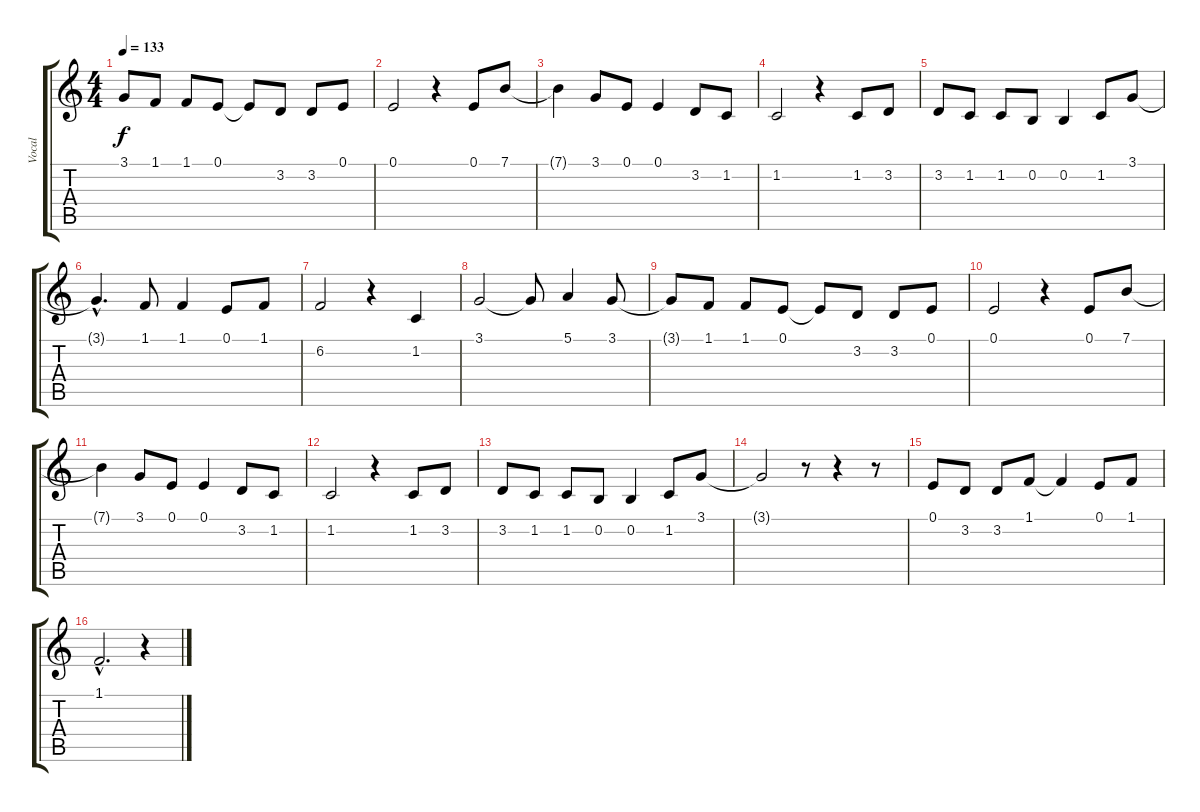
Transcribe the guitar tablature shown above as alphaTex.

\track ("Vocal" "Vocal") {instrument lead1square}
\staff {score tabs}
\tuning (E4 B3 G3 D3 A2 E2) {hide}
\ts (4 4)
\tempo 133
\clef g2
\ks c
3.1{t}.8{dy f} 1.1.8 1.1.8 0.1.8 0.1{t}.8 3.2.8 3.2.8 0.1.8 |
0.1.2 r.4 0.1.8 7.1.8 |
7.1{t}.4 3.1.8 0.1.8 0.1.4 3.2.8 1.2.8 |
1.2.2 r.4 1.2.8 3.2.8 |
3.2.8 1.2.8 1.2.8 0.2.8 0.2.4 1.2.8 3.1.8 |
3.1{hac t}.4{d} 1.1.8 1.1.4 0.1.8 1.1.8 |
6.2.2 r.4 1.2.4 |
3.1.2 3.1{t}.8 5.1.4 3.1.8 |
3.1{t}.8 1.1.8 1.1.8 0.1.8 0.1{t}.8 3.2.8 3.2.8 0.1.8 |
0.1.2 r.4 0.1.8 7.1.8 |
7.1{t}.4 3.1.8 0.1.8 0.1.4 3.2.8 1.2.8 |
1.2.2 r.4 1.2.8 3.2.8 |
3.2.8 1.2.8 1.2.8 0.2.8 0.2.4 1.2.8 3.1.8 |
3.1{t}.2 r.8 r.4 r.8 |
0.1.8 3.2.8 3.2.8 1.1.8 1.1{t}.4 0.1.8 1.1.8 |
1.1{hac}.2{d} r.4
